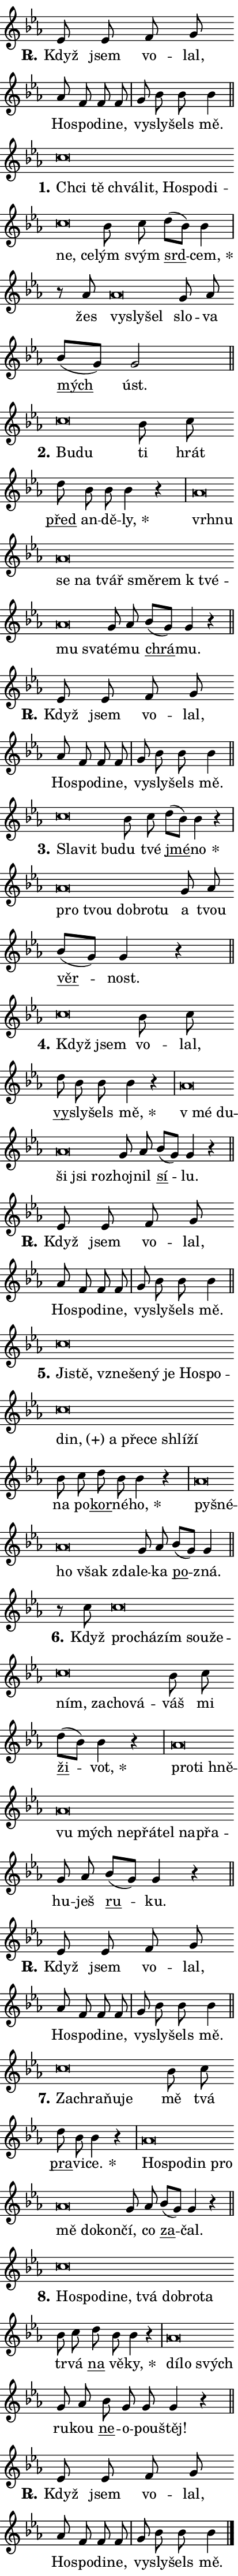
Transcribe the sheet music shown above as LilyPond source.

\version "2.24.0"
\header { tagline = "" }
\paper {
  indent = 0\cm
  top-margin = 0\cm
  right-margin = 0.13\cm % to fit lyric hyphens
  bottom-margin = 0\cm
  left-margin = 0\cm
  paper-width = 7\cm
  page-breaking = #ly:one-page-breaking
  system-system-spacing.basic-distance = #11
  score-system-spacing.basic-distance = #11
  ragged-last = ##f
}


%% Author: Thomas Morley
%% https://lists.gnu.org/archive/html/lilypond-user/2020-05/msg00002.html
#(define (line-position grob)
"Returns position of @var[grob} in current system:
   @code{'start}, if at first time-step
   @code{'end}, if at last time-step
   @code{'middle} otherwise
"
  (let* ((col (ly:item-get-column grob))
         (ln (ly:grob-object col 'left-neighbor))
         (rn (ly:grob-object col 'right-neighbor))
         (col-to-check-left (if (ly:grob? ln) ln col))
         (col-to-check-right (if (ly:grob? rn) rn col))
         (break-dir-left
           (and
             (ly:grob-property col-to-check-left 'non-musical #f)
             (ly:item-break-dir col-to-check-left)))
         (break-dir-right
           (and
             (ly:grob-property col-to-check-right 'non-musical #f)
             (ly:item-break-dir col-to-check-right))))
        (cond ((eqv? 1 break-dir-left) 'start)
              ((eqv? -1 break-dir-right) 'end)
              (else 'middle))))

#(define (tranparent-at-line-position vctor)
  (lambda (grob)
  "Relying on @code{line-position} select the relevant enry from @var{vctor}.
Used to determine transparency,"
    (case (line-position grob)
      ((end) (not (vector-ref vctor 0)))
      ((middle) (not (vector-ref vctor 1)))
      ((start) (not (vector-ref vctor 2))))))

noteHeadBreakVisibility =
#(define-music-function (break-visibility)(vector?)
"Makes @code{NoteHead}s transparent relying on @var{break-visibility}"
#{
  \override NoteHead.transparent =
    #(tranparent-at-line-position break-visibility)
#})

#(define delete-ledgers-for-transparent-note-heads
  (lambda (grob)
    "Reads whether a @code{NoteHead} is transparent.
If so this @code{NoteHead} is removed from @code{'note-heads} from
@var{grob}, which is supposed to be @code{LedgerLineSpanner}.
As a result ledgers are not printed for this @code{NoteHead}"
    (let* ((nhds-array (ly:grob-object grob 'note-heads))
           (nhds-list
             (if (ly:grob-array? nhds-array)
                 (ly:grob-array->list nhds-array)
                 '()))
           ;; Relies on the transparent-property being done before
           ;; Staff.LedgerLineSpanner.after-line-breaking is executed.
           ;; This is fragile ...
           (to-keep
             (remove
               (lambda (nhd)
                 (ly:grob-property nhd 'transparent #f))
               nhds-list)))
      ;; TODO find a better method to iterate over grob-arrays, similiar
      ;; to filter/remove etc for lists
      ;; For now rebuilt from scratch
      (set! (ly:grob-object grob 'note-heads)  '())
      (for-each
        (lambda (nhd)
          (ly:pointer-group-interface::add-grob grob 'note-heads nhd))
        to-keep))))

squashNotes = {
  \override NoteHead.X-extent = #'(-0.2 . 0.2)
  \override NoteHead.Y-extent = #'(-0.75 . 0)
  \override NoteHead.stencil =
    #(lambda (grob)
       (let ((pos (ly:grob-property grob 'staff-position)))
         (begin
           (if (< pos -7) (display "ERROR: Lower brevis then expected\n") (display ""))
           (if (<= pos -6) ly:text-interface::print ly:note-head::print))))
}
unSquashNotes = {
  \revert NoteHead.X-extent
  \revert NoteHead.Y-extent
  \revert NoteHead.stencil
}

hideNotes = \noteHeadBreakVisibility #begin-of-line-visible
unHideNotes = \noteHeadBreakVisibility #all-visible

% work-around for resetting accidentals
% https://lilypond.org/doc/v2.23/Documentation/notation/displaying-rhythms#unmetered-music
cadenzaMeasure = {
  \cadenzaOff
  \partial 1024 s1024
  \cadenzaOn
}

#(define-markup-command (accent layout props text) (markup?)
  "Underline accented syllable"
  (interpret-markup layout props
    #{\markup \override #'(offset . 4.3) \underline { #text }#}))

responsum = \markup \concat {
  "R" \hspace #-1.05 \path #0.1 #'((moveto 0 0.07) (lineto 0.9 0.8)) \hspace #0.05 "."
}

spaceSize = #0.6828661417322834 % exact space size for TeX Gyre Schola

\layout {
  \context {
    \Staff
    \remove "Time_signature_engraver"
    \override LedgerLineSpanner.after-line-breaking = #delete-ledgers-for-transparent-note-heads
  }
  \context {
    \Lyrics {
      \override LyricSpace.minimum-distance = \spaceSize
      \override LyricText.font-name = #"TeX Gyre Schola"
      \override LyricText.font-size = 1
      \override StanzaNumber.font-name = #"TeX Gyre Schola Bold"
      \override StanzaNumber.font-size = 1
    }
  }
  \context {
    \Score 
    \override NoteHead.text =
      #(lambda (grob) 
        (let ((pos (ly:grob-property grob 'staff-position)))
          #{\markup {
            \combine
              \halign #-0.55 \raise #(if (= pos -6) 0 0.5) \override #'(thickness . 2) \draw-line #'(3.2 . 0)
              \musicglyph "noteheads.sM1"
          }#}))
  }
}

% magnetic-lyrics.ily
%
%   written by
%     Jean Abou Samra <jean@abou-samra.fr>
%     Werner Lemberg <wl@gnu.org>
%
%   adapted by
%     Jiri Hon <jiri.hon@gmail.com>
%
% Version 2022-Apr-15

% https://www.mail-archive.com/lilypond-user@gnu.org/msg149350.html

#(define (Left_hyphen_pointer_engraver context)
   "Collect syllable-hyphen-syllable occurrences in lyrics and store
them in properties.  This engraver only looks to the left.  For
example, if the lyrics input is @code{foo -- bar}, it does the
following.

@itemize @bullet
@item
Set the @code{text} property of the @code{LyricHyphen} grob between
@q{foo} and @q{bar} to @code{foo}.

@item
Set the @code{left-hyphen} property of the @code{LyricText} grob with
text @q{foo} to the @code{LyricHyphen} grob between @q{foo} and
@q{bar}.
@end itemize

Use this auxiliary engraver in combination with the
@code{lyric-@/text::@/apply-@/magnetic-@/offset!} hook."
   (let ((hyphen #f)
         (text #f))
     (make-engraver
      (acknowledgers
       ((lyric-syllable-interface engraver grob source-engraver)
        (set! text grob)))
      (end-acknowledgers
       ((lyric-hyphen-interface engraver grob source-engraver)
        ;(when (not (grob::has-interface grob 'lyric-space-interface))
          (set! hyphen grob)));)
      ((stop-translation-timestep engraver)
       (when (and text hyphen)
         (ly:grob-set-object! text 'left-hyphen hyphen))
       (set! text #f)
       (set! hyphen #f)))))

#(define (lyric-text::apply-magnetic-offset! grob)
   "If the space between two syllables is less than the value in
property @code{LyricText@/.details@/.squash-threshold}, move the right
syllable to the left so that it gets concatenated with the left
syllable.

Use this function as a hook for
@code{LyricText@/.after-@/line-@/breaking} if the
@code{Left_@/hyphen_@/pointer_@/engraver} is active."
   (let ((hyphen (ly:grob-object grob 'left-hyphen #f)))
     (when hyphen
       (let ((left-text (ly:spanner-bound hyphen LEFT)))
         (when (grob::has-interface left-text 'lyric-syllable-interface)
           (let* ((common (ly:grob-common-refpoint grob left-text X))
                  (this-x-ext (ly:grob-extent grob common X))
                  (left-x-ext
                   (begin
                     ;; Trigger magnetism for left-text.
                     (ly:grob-property left-text 'after-line-breaking)
                     (ly:grob-extent left-text common X)))
                  ;; `delta` is the gap width between two syllables.
                  (delta (- (interval-start this-x-ext)
                            (interval-end left-x-ext)))
                  (details (ly:grob-property grob 'details))
                  (threshold (assoc-get 'squash-threshold details 0.2)))
             (when (< delta threshold)
               (let* (;; We have to manipulate the input text so that
                      ;; ligatures crossing syllable boundaries are not
                      ;; disabled.  For languages based on the Latin
                      ;; script this is essentially a beautification.
                      ;; However, for non-Western scripts it can be a
                      ;; necessity.
                      (lt (ly:grob-property left-text 'text))
                      (rt (ly:grob-property grob 'text))
                      (is-space (grob::has-interface hyphen 'lyric-space-interface))
                      (space (if is-space " " ""))
                      (extra-delta (if is-space spaceSize 0))
                      ;; Append new syllable.
                      (ltrt-space (if (and (string? lt) (string? rt))
                                (string-append lt space rt)
                                (make-concat-markup (list lt space rt))))
                      ;; Right-align `ltrt` to the right side.
                      (ltrt-space-markup (grob-interpret-markup
                               grob
                               (make-translate-markup
                                (cons (interval-length this-x-ext) 0)
                                (make-right-align-markup ltrt-space)))))
                 (begin
                   ;; Don't print `left-text`.
                   (ly:grob-set-property! left-text 'stencil #f)
                   ;; Set text and stencil (which holds all collected
                   ;; syllables so far) and shift it to the left.
                   (ly:grob-set-property! grob 'text ltrt-space)
                   (ly:grob-set-property! grob 'stencil ltrt-space-markup)
                   (ly:grob-translate-axis! grob (- (- delta extra-delta)) X))))))))))


#(define (lyric-hyphen::displace-bounds-first grob)
   ;; Make very sure this callback isn't triggered too early.
   (let ((left (ly:spanner-bound grob LEFT))
         (right (ly:spanner-bound grob RIGHT)))
     (ly:grob-property left 'after-line-breaking)
     (ly:grob-property right 'after-line-breaking)
     (ly:lyric-hyphen::print grob)))

squashThreshold = #0.4

\layout {
  \context {
    \Lyrics
    \consists #Left_hyphen_pointer_engraver
    \override LyricText.after-line-breaking =
      #lyric-text::apply-magnetic-offset!
    \override LyricHyphen.stencil = #lyric-hyphen::displace-bounds-first
    \override LyricText.details.squash-threshold = \squashThreshold
    \override LyricHyphen.minimum-distance = 0
    \override LyricHyphen.minimum-length = \squashThreshold
  }
}

squashText = \override LyricText.details.squash-threshold = 9999
unSquashText = \override LyricText.details.squash-threshold = \squashThreshold

leftText = \override LyricText.self-alignment-X = #LEFT
unLeftText = \revert LyricText.self-alignment-X

starOffset = #(lambda (grob) 
                (let ((x_offset (ly:self-alignment-interface::aligned-on-x-parent grob)))
                  (if (= x_offset 0) 0 (+ x_offset 1.2))))

star = #(define-music-function (syllable)(string?)
"Append star separator at the end of a syllable"
#{
  \once \override LyricText.X-offset = #starOffset
  \lyricmode { \markup {
    #syllable
    \override #'((font-name . "TeX Gyre Schola Bold")) \hspace #0.2 \lower #0.65 \larger "*"
  } }
#})

starAccent = #(define-music-function (syllable)(string?)
"Append star separator at the end of a syllable and make accent"
#{
  \once \override LyricText.X-offset = #starOffset
  \lyricmode { \markup {
    \accent #syllable
    \override #'((font-name . "TeX Gyre Schola Bold")) \hspace #0.2 \lower #0.65 \larger "*"
  } }
#})

breath = #(define-music-function (syllable)(string?)
"Append breathing indicator at the end of a syllable"
#{
  \lyricmode { \markup { #syllable "+" } }
#})

optionalBreath = #(define-music-function (syllable)(string?)
"Append optional breathing indicator at the end of a syllable"
#{
  \lyricmode { \markup { #syllable "(+)" } }
#})


\score {
    <<
        \new Voice = "melody" { \cadenzaOn \key es \major \relative { es'8 es f g \bar "" as f f f \cadenzaMeasure \bar "|" g bes bes bes4 \cadenzaMeasure \bar "||" \break } }
        \new Lyrics \lyricsto "melody" { \lyricmode { \set stanza = \responsum
Když jsem vo -- lal, Ho -- spo -- di -- ne, vy -- sly -- šels mě. } }
    >>
    \layout {}
}

\score {
    <<
        \new Voice = "melody" { \cadenzaOn \key es \major \relative { \squashNotes c''\breve*1/16 \hideNotes \breve*1/16 \bar "" \breve*1/16 \bar "" \breve*1/16 \bar "" \breve*1/16 \bar "" \breve*1/16 \bar "" \breve*1/16 \bar "" \breve*1/16 \breve*1/16 \bar "" \unHideNotes \unSquashNotes bes8 c \bar "" d[( bes)] bes4 \cadenzaMeasure \bar "|" r8 as8 \squashNotes as\breve*1/16 \hideNotes \breve*1/16 \breve*1/16 \bar "" \unHideNotes \unSquashNotes g8 as \bar "" bes[( g)] g2 \cadenzaMeasure \bar "||" \break } }
        \new Lyrics \lyricsto "melody" { \lyricmode { \set stanza = "1."
\leftText Chci \squashText tě chvá -- lit, Ho -- spo -- di -- ne, ce -- \unLeftText \unSquashText lým svým \markup \accent srd -- \star cem, žes \leftText vy -- \squashText sly -- šel \unLeftText \unSquashText slo -- va \markup \accent mých úst. } }
    >>
    \layout {}
}

\score {
    <<
        \new Voice = "melody" { \cadenzaOn \key es \major \relative { \squashNotes c''\breve*1/16 \hideNotes \breve*1/16 \bar "" \unHideNotes \unSquashNotes bes8 c \bar "" d bes bes bes4 r \cadenzaMeasure \bar "|" \squashNotes as\breve*1/16 \hideNotes \breve*1/16 \bar "" \breve*1/16 \bar "" \breve*1/16 \bar "" \breve*1/16 \bar "" \breve*1/16 \bar "" \breve*1/16 \bar "" \breve*1/16 \bar "" \breve*1/16 \breve*1/16 \bar "" \unHideNotes \unSquashNotes g8 as \bar "" bes[( g)] g4 r \cadenzaMeasure \bar "||" \break } }
        \new Lyrics \lyricsto "melody" { \lyricmode { \set stanza = "2."
\leftText Bu -- \squashText du \unLeftText \unSquashText ti hrát \markup \accent před an -- dě -- \star ly, \leftText vrh -- \squashText nu se na tvář smě -- rem "k tvé" -- mu sva -- \unLeftText \unSquashText té -- mu \markup \accent chrá -- mu. } }
    >>
    \layout {}
}

\score {
    <<
        \new Voice = "melody" { \cadenzaOn \key es \major \relative { es'8 es f g \bar "" as f f f \cadenzaMeasure \bar "|" g bes bes bes4 \cadenzaMeasure \bar "||" \break } }
        \new Lyrics \lyricsto "melody" { \lyricmode { \set stanza = \responsum
Když jsem vo -- lal, Ho -- spo -- di -- ne, vy -- sly -- šels mě. } }
    >>
    \layout {}
}

\score {
    <<
        \new Voice = "melody" { \cadenzaOn \key es \major \relative { \squashNotes c''\breve*1/16 \hideNotes \breve*1/16 \breve*1/16 \bar "" \unHideNotes \unSquashNotes bes8 c \bar "" d[( bes)] bes4 r \cadenzaMeasure \bar "|" \squashNotes as\breve*1/16 \hideNotes \breve*1/16 \bar "" \breve*1/16 \bar "" \breve*1/16 \breve*1/16 \bar "" \unHideNotes \unSquashNotes g8 as \bar "" bes[( g)] g4 r \cadenzaMeasure \bar "||" \break } }
        \new Lyrics \lyricsto "melody" { \lyricmode { \set stanza = "3."
\leftText Sla -- \squashText vit bu -- \unLeftText \unSquashText du tvé \markup \accent jmé -- \star no \leftText pro \squashText tvou dob -- ro -- tu \unLeftText \unSquashText a tvou \markup \accent věr -- nost. } }
    >>
    \layout {}
}

\score {
    <<
        \new Voice = "melody" { \cadenzaOn \key es \major \relative { \squashNotes c''\breve*1/16 \hideNotes \breve*1/16 \bar "" \unHideNotes \unSquashNotes bes8 c \bar "" d bes bes bes4 r \cadenzaMeasure \bar "|" \squashNotes as\breve*1/16 \hideNotes \breve*1/16 \bar "" \breve*1/16 \bar "" \breve*1/16 \breve*1/16 \bar "" \unHideNotes \unSquashNotes g8 as \bar "" bes[( g)] g4 r \cadenzaMeasure \bar "||" \break } }
        \new Lyrics \lyricsto "melody" { \lyricmode { \set stanza = "4."
\leftText Když \squashText jsem \unLeftText \unSquashText vo -- lal, \markup \accent vy -- sly -- šels \star mě, \leftText "v mé" \squashText du -- ši jsi roz -- \unLeftText \unSquashText hoj -- nil \markup \accent sí -- lu. } }
    >>
    \layout {}
}

\score {
    <<
        \new Voice = "melody" { \cadenzaOn \key es \major \relative { es'8 es f g \bar "" as f f f \cadenzaMeasure \bar "|" g bes bes bes4 \cadenzaMeasure \bar "||" \break } }
        \new Lyrics \lyricsto "melody" { \lyricmode { \set stanza = \responsum
Když jsem vo -- lal, Ho -- spo -- di -- ne, vy -- sly -- šels mě. } }
    >>
    \layout {}
}

\score {
    <<
        \new Voice = "melody" { \cadenzaOn \key es \major \relative { \squashNotes c''\breve*1/16 \hideNotes \breve*1/16 \bar "" \breve*1/16 \bar "" \breve*1/16 \bar "" \breve*1/16 \bar "" \breve*1/16 \bar "" \breve*1/16 \bar "" \breve*1/16 \bar "" \breve*1/16 \bar "" \breve*1/16 \bar "" \breve*1/16 \bar "" \breve*1/16 \bar "" \breve*1/16 \breve*1/16 \bar "" \unHideNotes \unSquashNotes bes8 c \bar "" d bes bes4 r \cadenzaMeasure \bar "|" \squashNotes as\breve*1/16 \hideNotes \breve*1/16 \bar "" \breve*1/16 \bar "" \breve*1/16 \breve*1/16 \bar "" \unHideNotes \unSquashNotes g8 as \bar "" bes[( g)] g4 \cadenzaMeasure \bar "||" \break } }
        \new Lyrics \lyricsto "melody" { \lyricmode { \set stanza = "5."
\leftText Ji -- \squashText stě, vzne -- še -- ný je Ho -- spo -- \optionalBreath din, a pře -- ce shlí -- ží \unLeftText \unSquashText na po -- \markup \accent kor -- né -- \star ho, \leftText py -- \squashText šné -- ho však zda -- \unLeftText \unSquashText le -- ka \markup \accent po -- zná. } }
    >>
    \layout {}
}

\score {
    <<
        \new Voice = "melody" { \cadenzaOn \key es \major \relative { r8 c''8 \squashNotes c\breve*1/16 \hideNotes \breve*1/16 \bar "" \breve*1/16 \bar "" \breve*1/16 \bar "" \breve*1/16 \bar "" \breve*1/16 \bar "" \breve*1/16 \bar "" \breve*1/16 \breve*1/16 \bar "" \unHideNotes \unSquashNotes bes8 c \bar "" d[( bes)] bes4 r \cadenzaMeasure \bar "|" \squashNotes as\breve*1/16 \hideNotes \breve*1/16 \bar "" \breve*1/16 \bar "" \breve*1/16 \bar "" \breve*1/16 \bar "" \breve*1/16 \bar "" \breve*1/16 \bar "" \breve*1/16 \bar "" \breve*1/16 \breve*1/16 \bar "" \unHideNotes \unSquashNotes g8 as \bar "" bes[( g)] g4 r \cadenzaMeasure \bar "||" \break } }
        \new Lyrics \lyricsto "melody" { \lyricmode { \set stanza = "6."
Když \leftText pro -- \squashText chá -- zím sou -- že -- ním, za -- cho -- vá -- \unLeftText \unSquashText váš mi \markup \accent ži -- \star vot, \leftText pro -- \squashText ti hně -- vu mých ne -- přá -- tel na -- přa -- \unLeftText \unSquashText hu -- ješ \markup \accent ru -- ku. } }
    >>
    \layout {}
}

\score {
    <<
        \new Voice = "melody" { \cadenzaOn \key es \major \relative { es'8 es f g \bar "" as f f f \cadenzaMeasure \bar "|" g bes bes bes4 \cadenzaMeasure \bar "||" \break } }
        \new Lyrics \lyricsto "melody" { \lyricmode { \set stanza = \responsum
Když jsem vo -- lal, Ho -- spo -- di -- ne, vy -- sly -- šels mě. } }
    >>
    \layout {}
}

\score {
    <<
        \new Voice = "melody" { \cadenzaOn \key es \major \relative { \squashNotes c''\breve*1/16 \hideNotes \breve*1/16 \bar "" \breve*1/16 \breve*1/16 \bar "" \unHideNotes \unSquashNotes bes8 c \bar "" d bes bes4 r \cadenzaMeasure \bar "|" \squashNotes as\breve*1/16 \hideNotes \breve*1/16 \bar "" \breve*1/16 \bar "" \breve*1/16 \bar "" \breve*1/16 \bar "" \breve*1/16 \breve*1/16 \bar "" \unHideNotes \unSquashNotes g8 as \bar "" bes[( g)] g4 r \cadenzaMeasure \bar "||" \break } }
        \new Lyrics \lyricsto "melody" { \lyricmode { \set stanza = "7."
\leftText Za -- \squashText chra -- ňu -- je \unLeftText \unSquashText mě tvá \markup \accent pra -- vi -- \star ce. \leftText Ho -- \squashText spo -- din pro mě do -- kon -- \unLeftText \unSquashText čí, co \markup \accent za -- čal. } }
    >>
    \layout {}
}

\score {
    <<
        \new Voice = "melody" { \cadenzaOn \key es \major \relative { \squashNotes c''\breve*1/16 \hideNotes \breve*1/16 \bar "" \breve*1/16 \bar "" \breve*1/16 \bar "" \breve*1/16 \bar "" \breve*1/16 \bar "" \breve*1/16 \breve*1/16 \bar "" \unHideNotes \unSquashNotes bes8 c \bar "" d bes bes4 r \cadenzaMeasure \bar "|" \squashNotes as\breve*1/16 \hideNotes \breve*1/16 \breve*1/16 \bar "" \unHideNotes \unSquashNotes g8 as \bar "" bes g g g4 r \cadenzaMeasure \bar "||" \break } }
        \new Lyrics \lyricsto "melody" { \lyricmode { \set stanza = "8."
\leftText Ho -- \squashText spo -- di -- ne, tvá dob -- ro -- ta \unLeftText \unSquashText tr -- vá \markup \accent na vě -- \star ky, \leftText dí -- \squashText lo svých \unLeftText \unSquashText ru -- kou \markup \accent ne -- o -- pou -- štěj! } }
    >>
    \layout {}
}

\score {
    <<
        \new Voice = "melody" { \cadenzaOn \key es \major \relative { es'8 es f g \bar "" as f f f \cadenzaMeasure \bar "|" g bes bes bes4 \cadenzaMeasure \bar "||" \break } \bar "|." }
        \new Lyrics \lyricsto "melody" { \lyricmode { \set stanza = \responsum
Když jsem vo -- lal, Ho -- spo -- di -- ne, vy -- sly -- šels mě. } }
    >>
    \layout {}
}
